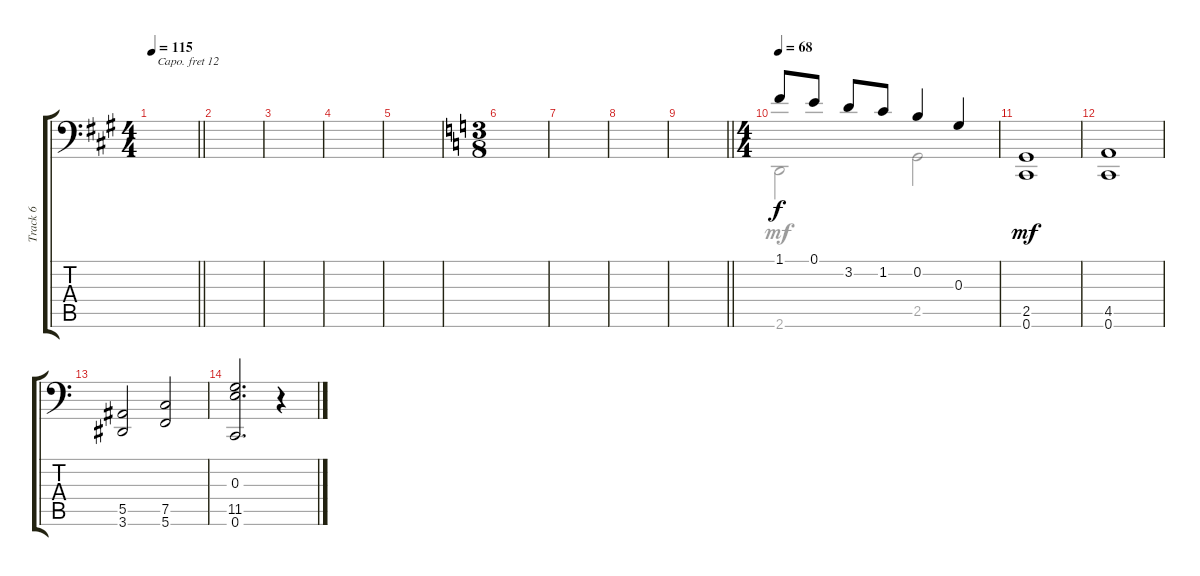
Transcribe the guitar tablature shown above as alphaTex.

\track ("Track 6" "Track 6") {instrument stringensemble1}
\staff {score tabs}
\capo 12
\tuning (E3 B2 G2 D2 F1 C1) {hide}
\voice
\ts (4 4)
\tempo 115
\clef f4
\barLineRight lightlight
\ks a
|
|
|
|
|
\ts (3 8)
\ks c
|
|
|
\barLineRight lightlight
|
\ts (4 4)
\tempo 68
1.1.8 0.1.8 3.2.8 1.2.8 0.2.4 0.3.4 |
(2.5 0.6).1{dy mf} |
(4.5 0.6).1 |
(5.5 3.6).2 (7.5 5.6).2 |
(0.3 11.5 0.6).2{d} r.4
\voice
\clef f4
\ottava regular
\simile none
\barLineRight lightlight
\ks a
|
|
|
|
|
\ks c
|
|
|
\barLineRight lightlight
|
2.6.2 2.5.2 |
|
|
|
